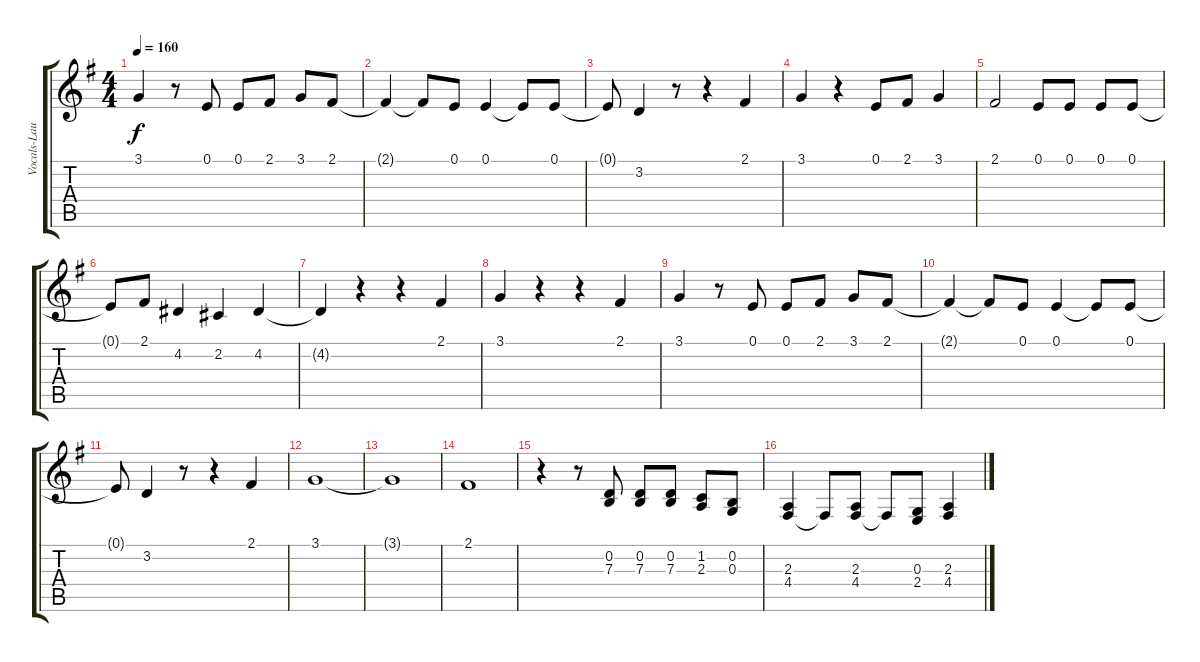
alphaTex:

\track ("Vocals-Lauri" "Vocals-Lau") {instrument brightacousticpiano}
\staff {score tabs}
\tuning (E4 B3 G3 D3 A2 E2) {hide}
\ts (4 4)
\tempo 160
\clef g2
\ks g
3.1.4{dy f} r.8 0.1.8 0.1.8 2.1.8 3.1.8 2.1.8 |
2.1{t}.4 2.1{t}.8 0.1.8 0.1.4 0.1{t}.8 0.1.8 |
0.1{t}.8 3.2.4 r.8 r.4 2.1.4 |
3.1.4 r.4 0.1.8 2.1.8 3.1.4 |
2.1.2 0.1.8 0.1.8 0.1.8 0.1.8 |
0.1{t}.8 2.1.8 4.2.4 2.2.4 4.2.4 |
4.2{t}.4 r.4 r.4 2.1.4 |
3.1.4 r.4 r.4 2.1.4 |
3.1.4 r.8 0.1.8 0.1.8 2.1.8 3.1.8 2.1.8 |
2.1{t}.4 2.1{t}.8 0.1.8 0.1.4 0.1{t}.8 0.1.8 |
0.1{t}.8 3.2.4 r.8 r.4 2.1.4 |
3.1.1 |
3.1{t}.1 |
2.1.1 |
r.4 r.8 (0.2 7.3).8 (0.2 7.3).8 (0.2 7.3).8 (1.2 2.3).8 (0.2 0.3).8 |
(2.3 4.4).4 4.4{t}.8 (2.3 4.4).8 4.4{t}.8 (0.3 2.4).8 (2.3 4.4).4
